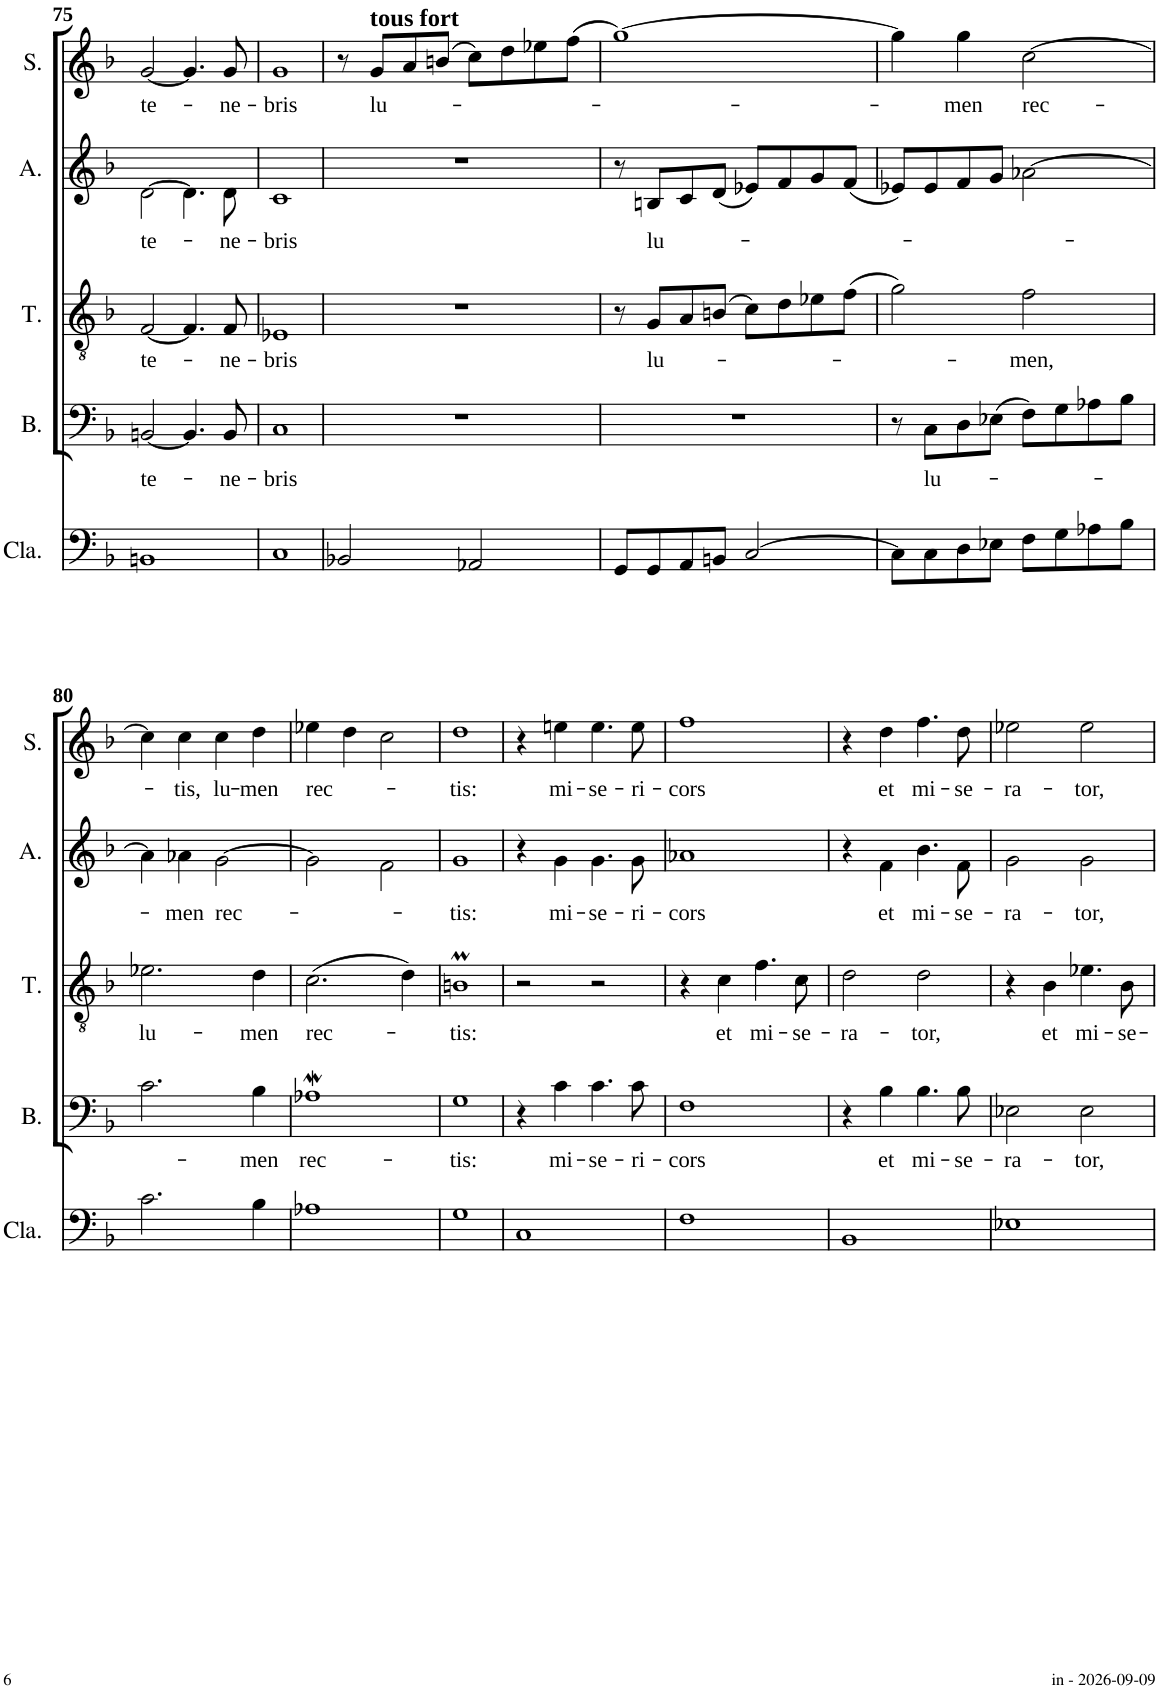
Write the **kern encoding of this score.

**kern	**kern	**text	**kern	**text	**kern	**text	**kern	**text
*part5	*part4	*part4	*part3	*part3	*part2	*part2	*part1	*part1
*staff5	*staff4	*staff4	*staff3	*staff3	*staff2	*staff2	*staff1	*staff1
*I"Clavecin	*I"Basse	*	*I"Ténor	*	*I"Alto	*	*I"Soprano	*
*I'Cla.	*I'B.	*	*I'T.	*	*I'A.	*	*I'S.	*
!!LO:PB:g=z
*clefF4	*clefF4	*	*clefGv2	*	*clefG2	*	*clefG2	*
*k[b-]	*k[b-]	*	*k[b-]	*	*k[b-]	*	*k[b-]	*
*M2/2	*M2/2	*	*M2/2	*	*M2/2	*	*M2/2	*
*met(c|)	*met(c|)	*	*met(c|)	*	*met(c|)	*	*met(c|)	*
=75	=75	=75	=75	=75	=75	=75	=75	=75
!	!	!LO:LY:b	!	!LO:LY:b	!	!LO:LY:b	!	!LO:LY:b
1BBn	[<2BBn/	te-	[<2F/	te-	[>2d\	te-	[<2g/	te-
.	4.BB/]	.	4.F/]	.	4.d\]	.	4.g/]	.
!	!	!LO:LY:b	!	!LO:LY:b	!	!LO:LY:b	!	!LO:LY:b
.	8BB/	-ne-	8F/	-ne-	8d\	-ne-	8g/	-ne-
=76	=76	=76	=76	=76	=76	=76	=76	=76
!	!	!LO:LY:b	!	!LO:LY:b	!	!LO:LY:b	!	!LO:LY:b
1C	1C	-bris	1E-X	-bris	1c	-bris	1g	-bris
=77	=77	=77	=77	=77	=77	=77	=77	=77
2BB-X/	1r	.	1r	.	1r	.	8r	.
!	!	!	!	!	!	!	!LO:TX:a:B:t=tous fort	!
!	!	!	!	!	!	!	!	!LO:LY:b
.	.	.	.	.	.	.	8g/L	lu-
.	.	.	.	.	.	.	8a/	.
.	.	.	.	.	.	.	(8bn/J	.
2AA-X/	.	.	.	.	.	.	8cc\L)	.
.	.	.	.	.	.	.	8dd\	.
.	.	.	.	.	.	.	8ee-X\	.
.	.	.	.	.	.	.	(8ff\J	.
=78	=78	=78	=78	=78	=78	=78	=78	=78
8GG/L	1r	.	8r	.	8r	.	[1gg)	.
!	!	!	!	!LO:LY:b	!	!LO:LY:b	!	!
8GG/	.	.	8G/L	lu-	8Bn/L	lu-	.	.
8AA/	.	.	8A/	.	8c/	.	.	.
8BBn/J	.	.	(8Bn/J	.	(8d/J	.	.	.
[2C/	.	.	8c\L)	.	8e-X/L)	.	.	.
.	.	.	8d\	.	8f/	.	.	.
.	.	.	8e-X\	.	8g/	.	.	.
.	.	.	(8f\J	.	(8f/J	.	.	.
=79	=79	=79	=79	=79	=79	=79	=79	=79
8C\L]	8r	.	2g\)	.	8e-X/L)	.	4gg\]	.
!	!	!LO:LY:b	!	!	!	!	!	!
8C\	8C\L	lu-	.	.	8e-/	.	.	.
!	!	!	!	!	!	!	!	!LO:LY:b
8D\	8D\	.	.	.	8f/	.	4gg\	-men
8E-X\J	(8E-X\J	.	.	.	8g/J	.	.	.
!	!	!	!	!LO:LY:b	!	!	!	!LO:LY:b
8F\L	8F\L)	.	2f\	-men,	[2a-X\	.	[2cc\	rec-
8G\	8G\	.	.	.	.	.	.	.
8A-X\	8A-X\	.	.	.	.	.	.	.
8B-\J	8B-\J	.	.	.	.	.	.	.
!!LO:LB:g=z
=80	=80	=80	=80	=80	=80	=80	=80	=80
!	!	!	!	!LO:LY:b	!	!	!	!
2.c\	2.c\	.	2.e-X\	lu-	4a-\]	.	4cc\]	.
!	!	!	!	!	!	!LO:LY:b	!	!LO:LY:b
.	.	.	.	.	4a-X\	-men	4cc\	-tis,
!	!	!	!	!	!	!LO:LY:b	!	!LO:LY:b
.	.	.	.	.	[2g\	rec-	4cc\	lu-
!	!	!LO:LY:b	!	!LO:LY:b	!	!	!	!LO:LY:b
4B-\	4B-\	-men	4d\	-men	.	.	4dd\	-men
=81	=81	=81	=81	=81	=81	=81	=81	=81
!	!	!LO:LY:b	!	!LO:LY:b	!	!	!	!LO:LY:b
1A-X	1A-Xw	rec-	(>2.c\	rec-	2g\]	.	4ee-X\	rec-
.	.	.	.	.	.	.	4dd\	.
.	.	.	.	.	2f\	.	2cc\	.
.	.	.	4d\)	.	.	.	.	.
=82	=82	=82	=82	=82	=82	=82	=82	=82
!	!	!LO:LY:b	!	!LO:LY:b	!	!LO:LY:b	!	!LO:LY:b
1G	1G	-tis:	1Bnm	-tis:	1g	-tis:	1dd	-tis:
=83	=83	=83	=83	=83	=83	=83	=83	=83
1C	4r	.	2r	.	4r	.	4r	.
!	!	!LO:LY:b	!	!	!	!LO:LY:b	!	!LO:LY:b
.	4c\	mi-	.	.	4g\	mi-	4een\	mi-
!	!	!LO:LY:b	!	!	!	!LO:LY:b	!	!LO:LY:b
.	4.c\	-se-	2r	.	4.g\	-se-	4.ee\	-se-
!	!	!LO:LY:b	!	!	!	!LO:LY:b	!	!LO:LY:b
.	8c\	-ri-	.	.	8g\	-ri-	8ee\	-ri-
=84	=84	=84	=84	=84	=84	=84	=84	=84
!	!	!LO:LY:b	!	!	!	!LO:LY:b	!	!LO:LY:b
1F	1F	-cors	4r	.	1a-X	-cors	1ff	-cors
!	!	!	!	!LO:LY:b	!	!	!	!
.	.	.	4c\	et	.	.	.	.
!	!	!	!	!LO:LY:b	!	!	!	!
.	.	.	4.f\	mi-	.	.	.	.
!	!	!	!	!LO:LY:b	!	!	!	!
.	.	.	8c\	-se-	.	.	.	.
=85	=85	=85	=85	=85	=85	=85	=85	=85
!	!	!	!	!LO:LY:b	!	!	!	!
1BB-	4r	.	2d\	ra-	4r	.	4r	.
!	!	!LO:LY:b	!	!	!	!LO:LY:b	!	!LO:LY:b
.	4B-\	et	.	.	4f\	et	4dd\	et
!	!	!LO:LY:b	!	!LO:LY:b	!	!LO:LY:b	!	!LO:LY:b
.	4.B-\	mi-	2d\	-tor,	4.b-\	mi-	4.ff\	mi-
!	!	!LO:LY:b	!	!	!	!LO:LY:b	!	!LO:LY:b
.	8B-\	-se-	.	.	8f\	-se-	8dd\	-se-
=86	=86	=86	=86	=86	=86	=86	=86	=86
!	!	!LO:LY:b	!	!	!	!LO:LY:b	!	!LO:LY:b
1E-X	2E-X\	-ra-	4r	.	2g\	-ra-	2ee-X\	-ra-
!	!	!	!	!LO:LY:b	!	!	!	!
.	.	.	4B-\	et	.	.	.	.
!	!	!LO:LY:b	!	!LO:LY:b	!	!LO:LY:b	!	!LO:LY:b
.	2E-\	-tor,	4.e-X\	mi-	2g\	-tor,	2ee-\	-tor,
!	!	!	!	!LO:LY:b	!	!	!	!
.	.	.	8B-\	-se-	.	.	.	.
=	=	=	=	=	=	=	=	=
*-	*-	*-	*-	*-	*-	*-	*-	*-
